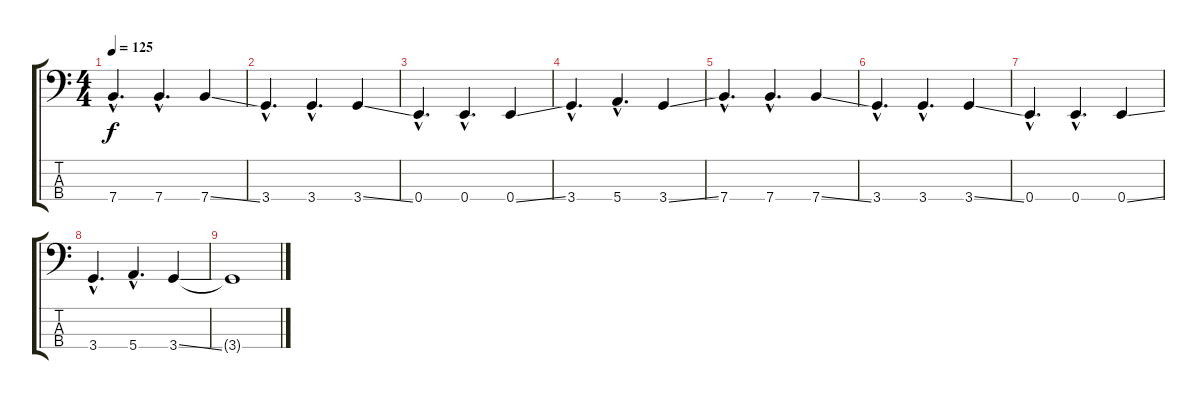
\track "" {instrument electricbassfinger}
\staff {score tabs}
\tuning (G2 D2 A1 E1) {hide}
\ts (4 4)
\tempo 125
\clef f4
\ks c
7.4{hac}.4{d dy f} 7.4{hac}.4{d} 7.4{ss}.4 |
3.4{hac}.4{d} 3.4{hac}.4{d} 3.4{ss}.4 |
0.4{hac}.4{d} 0.4{hac}.4{d} 0.4{ss}.4 |
3.4{hac}.4{d} 5.4{hac}.4{d} 3.4{ss}.4 |
7.4{hac}.4{d} 7.4{hac}.4{d} 7.4{ss}.4 |
3.4{hac}.4{d} 3.4{hac}.4{d} 3.4{ss}.4 |
0.4{hac}.4{d} 0.4{hac}.4{d} 0.4{ss}.4 |
3.4{hac}.4{d} 5.4{hac}.4{d} 3.4{ss}.4 |
3.4{t}.1
